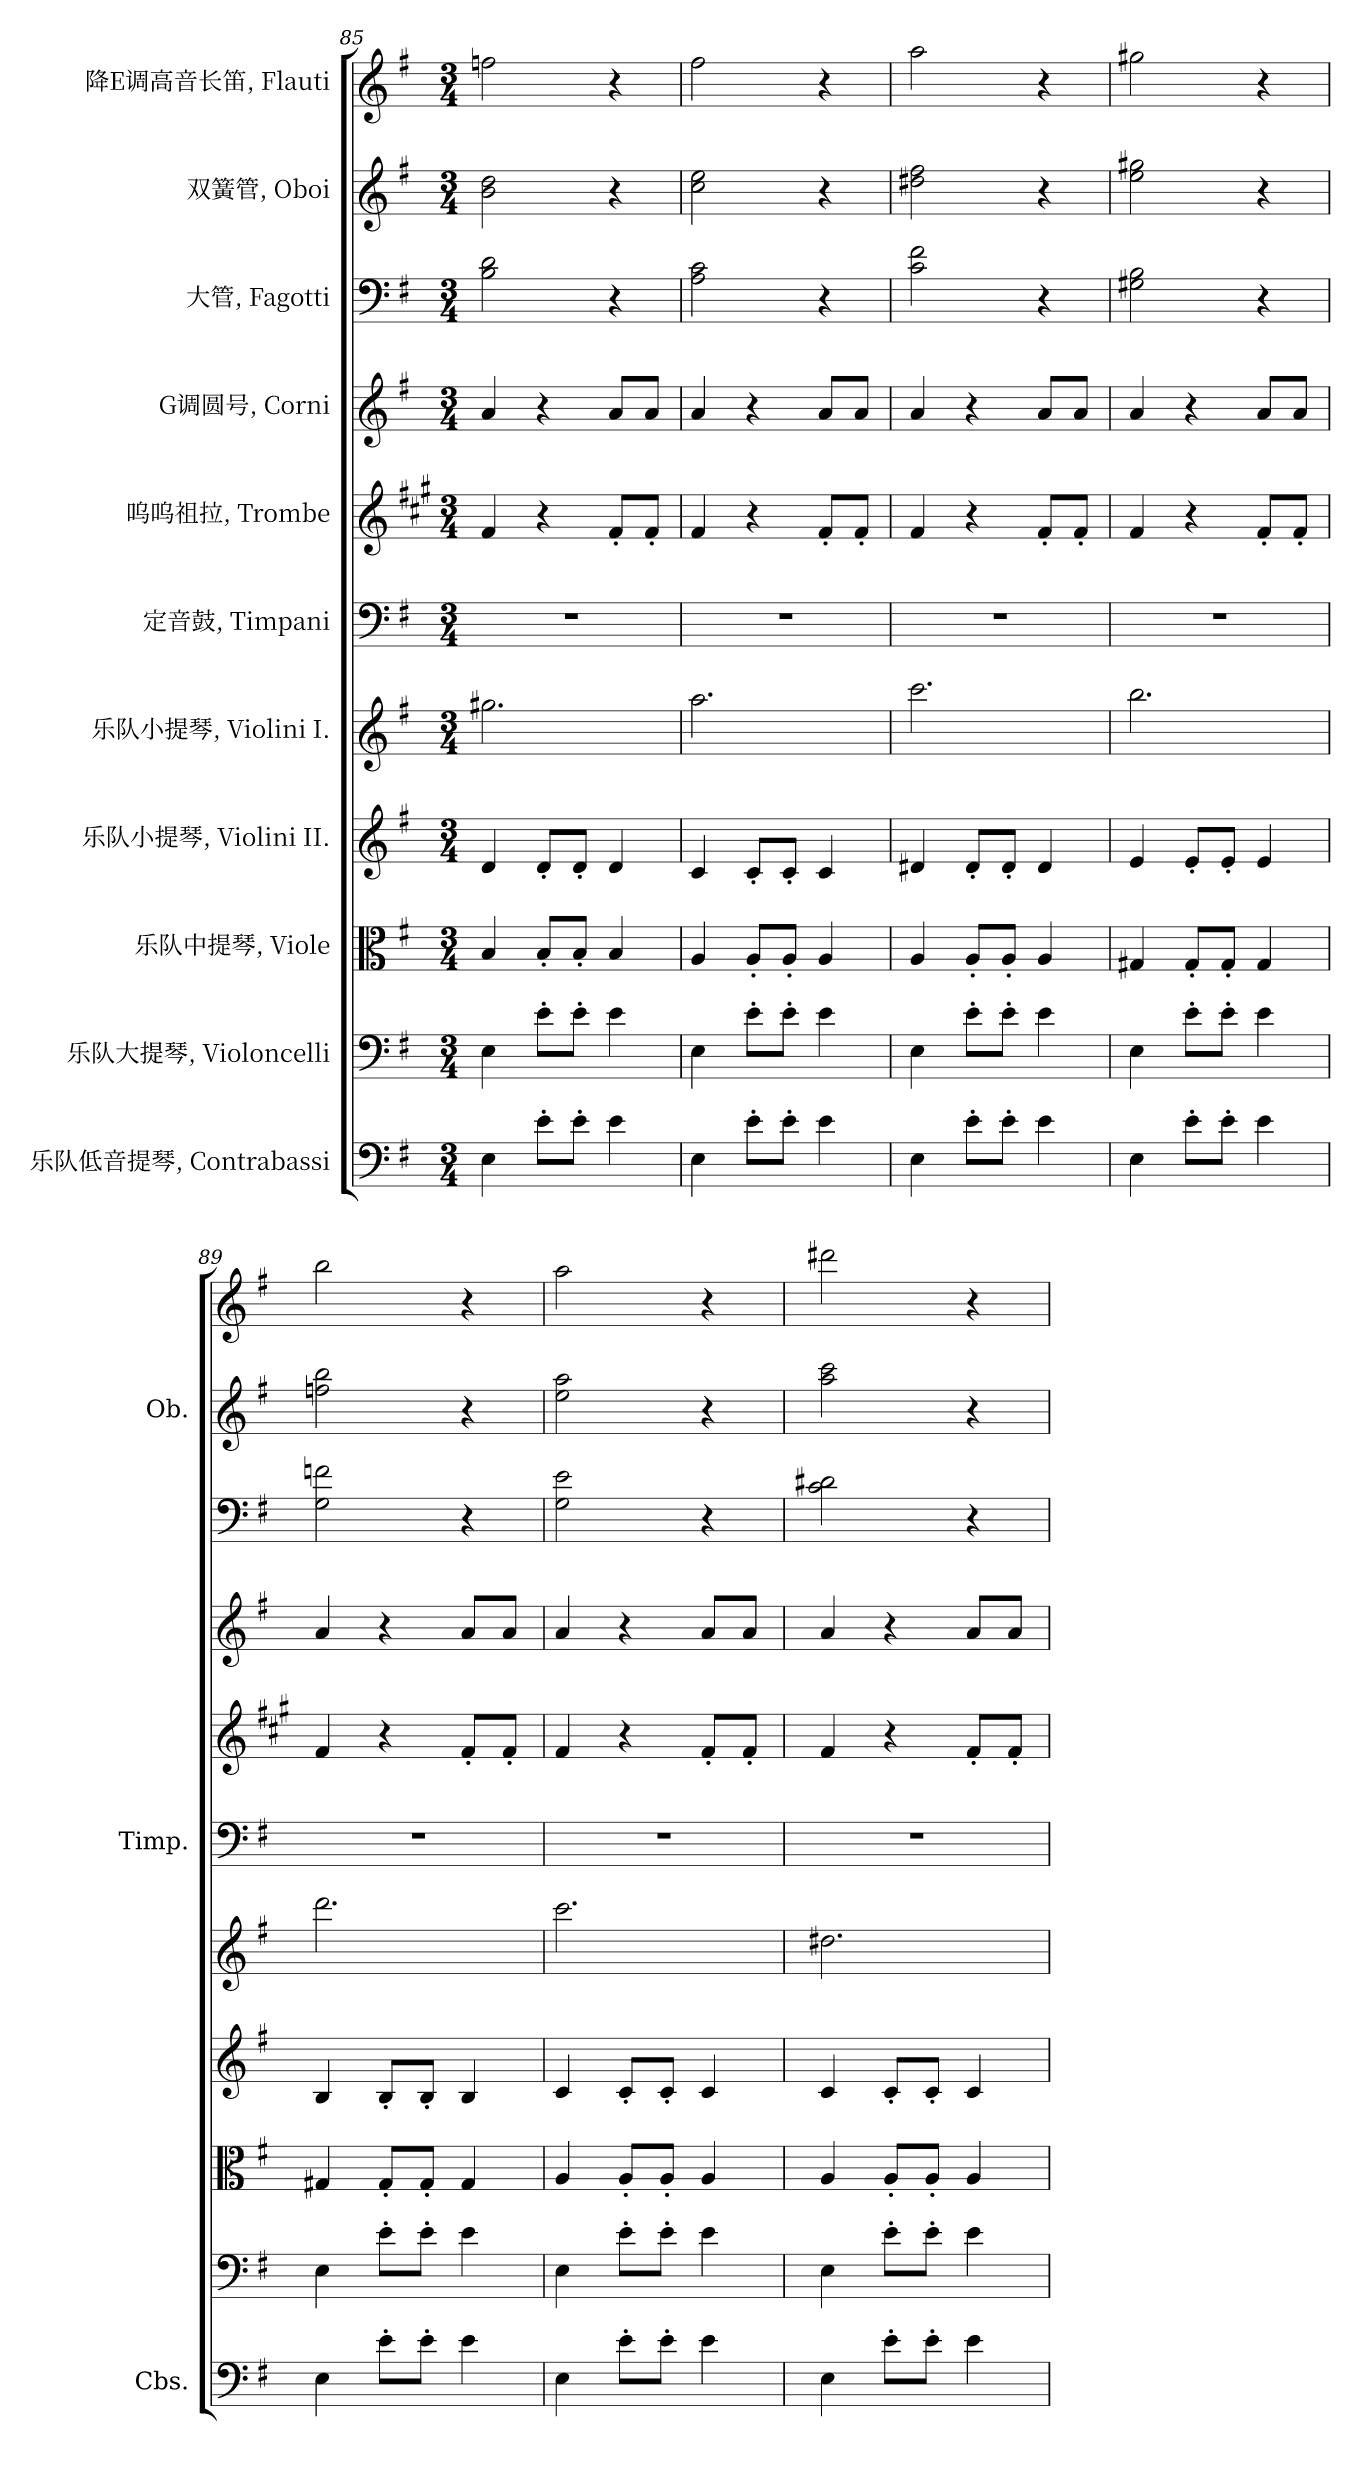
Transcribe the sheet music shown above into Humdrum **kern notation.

**kern	**kern	**kern	**kern	**kern	**kern	**kern	**kern	**kern	**kern	**kern
*part11	*part10	*part9	*part8	*part7	*part6	*part5	*part4	*part3	*part2	*part1
*staff11	*staff10	*staff9	*staff8	*staff7	*staff6	*staff5	*staff4	*staff3	*staff2	*staff1
*I"乐队低音提琴, Contrabassi	*I"乐队大提琴, Violoncelli	*I"乐队中提琴, Viole	*I"乐队小提琴, Violini II.	*I"乐队小提琴, Violini I.	*I"定音鼓, Timpani	*I"呜呜祖拉, Trombe	*I"G调圆号, Corni	*I"大管, Fagotti	*I"双簧管, Oboi	*I"降E调高音长笛, Flauti
*I'Cbs.	*	*	*	*	*I'Timp.	*	*	*	*I'Ob.	*
*clefF4	*clefF4	*clefC3	*clefG2	*clefG2	*clefF4	*clefG2	*clefG2	*clefF4	*clefG2	*clefG2
*ITrd7c12	*	*	*	*	*	*ITrd1c2	*ITrd3c5	*	*	*ITrd-2c-3
*k[f#]	*k[f#]	*k[f#]	*k[f#]	*k[f#]	*k[f#]	*k[f#]	*k[f#c#]	*k[f#]	*k[f#]	*k[b-e-]
*M3/4	*M3/4	*M3/4	*M3/4	*M3/4	*M3/4	*M3/4	*M3/4	*M3/4	*M3/4	*M3/4
=85	=85	=85	=85	=85	=85	=85	=85	=85	=85	=85
4EE\	4E\	4B/	4d/	2.gg#X\	2.r	4e/	4e/	2B\ 2d\	2b\ 2dd\	2aa-X\
8E'\L	8e'\L	8B'/L	8d'/L	.	.	4r	4r	.	.	.
8E'\J	8e'\J	8B'/J	8d'/J	.	.	.	.	.	.	.
4E\	4e\	4B/	4d/	.	.	8e'/L	8e/L	4r	4r	4r
.	.	.	.	.	.	8e'/J	8e/J	.	.	.
=86	=86	=86	=86	=86	=86	=86	=86	=86	=86	=86
4EE\	4E\	4A/	4c/	2.aa\	2.r	4e/	4e/	2A\ 2c\	2cc\ 2ee\	2aa\
8E'\L	8e'\L	8A'/L	8c'/L	.	.	4r	4r	.	.	.
8E'\J	8e'\J	8A'/J	8c'/J	.	.	.	.	.	.	.
4E\	4e\	4A/	4c/	.	.	8e'/L	8e/L	4r	4r	4r
.	.	.	.	.	.	8e'/J	8e/J	.	.	.
!!LO:PB:g=z
=87	=87	=87	=87	=87	=87	=87	=87	=87	=87	=87
4EE\	4E\	4A/	4d#X/	2.ccc\	2.r	4e/	4e/	2c\ 2f#\	2dd#X\ 2ff#\	2ccc\
8E'\L	8e'\L	8A'/L	8d#'/L	.	.	4r	4r	.	.	.
8E'\J	8e'\J	8A'/J	8d#'/J	.	.	.	.	.	.	.
4E\	4e\	4A/	4d#/	.	.	8e'/L	8e/L	4r	4r	4r
.	.	.	.	.	.	8e'/J	8e/J	.	.	.
=88	=88	=88	=88	=88	=88	=88	=88	=88	=88	=88
4EE\	4E\	4G#X/	4e/	2.bb\	2.r	4e/	4e/	2G#X\ 2B\	2ee\ 2gg#X\	2bbn\
8E'\L	8e'\L	8G#'/L	8e'/L	.	.	4r	4r	.	.	.
8E'\J	8e'\J	8G#'/J	8e'/J	.	.	.	.	.	.	.
4E\	4e\	4G#/	4e/	.	.	8e'/L	8e/L	4r	4r	4r
.	.	.	.	.	.	8e'/J	8e/J	.	.	.
=89	=89	=89	=89	=89	=89	=89	=89	=89	=89	=89
4EE\	4E\	4G#X/	4B/	2.ddd\	2.r	4e/	4e/	2G\ 2fn\	2ffn\ 2bb\	2ddd\
8E'\L	8e'\L	8G#'/L	8B'/L	.	.	4r	4r	.	.	.
8E'\J	8e'\J	8G#'/J	8B'/J	.	.	.	.	.	.	.
4E\	4e\	4G#/	4B/	.	.	8e'/L	8e/L	4r	4r	4r
.	.	.	.	.	.	8e'/J	8e/J	.	.	.
=90	=90	=90	=90	=90	=90	=90	=90	=90	=90	=90
4EE\	4E\	4A/	4c/	2.ccc\	2.r	4e/	4e/	2G\ 2e\	2ee\ 2aa\	2ccc\
8E'\L	8e'\L	8A'/L	8c'/L	.	.	4r	4r	.	.	.
8E'\J	8e'\J	8A'/J	8c'/J	.	.	.	.	.	.	.
4E\	4e\	4A/	4c/	.	.	8e'/L	8e/L	4r	4r	4r
.	.	.	.	.	.	8e'/J	8e/J	.	.	.
=91	=91	=91	=91	=91	=91	=91	=91	=91	=91	=91
4EE\	4E\	4A/	4c/	2.dd#X\	2.r	4e/	4e/	2c\ 2d#X\	2aa\ 2ccc\	2fff#X\
8E'\L	8e'\L	8A'/L	8c'/L	.	.	4r	4r	.	.	.
8E'\J	8e'\J	8A'/J	8c'/J	.	.	.	.	.	.	.
4E\	4e\	4A/	4c/	.	.	8e'/L	8e/L	4r	4r	4r
.	.	.	.	.	.	8e'/J	8e/J	.	.	.
=	=	=	=	=	=	=	=	=	=	=
*-	*-	*-	*-	*-	*-	*-	*-	*-	*-	*-
